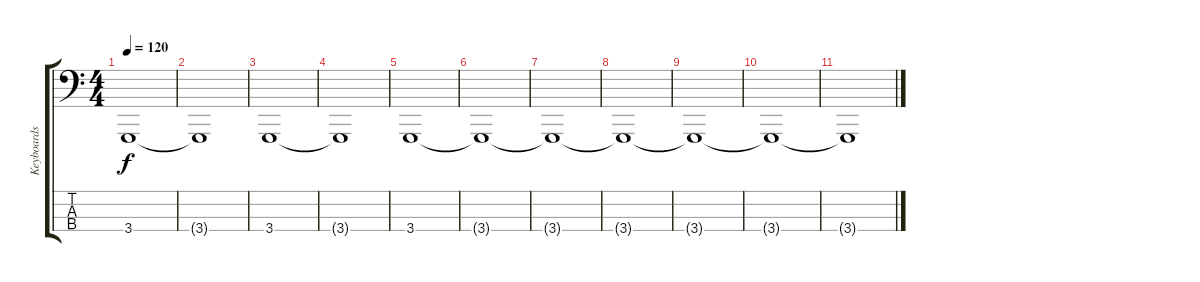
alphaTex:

\track ("Keyboards" "Keyboards") {instrument drawbarorgan}
\staff {score tabs}
\tuning (G2 D2 A1 E1) {hide}
\ts (4 4)
\tempo 120
\clef f4
\ks c
3.4{t}.1{dy f} |
3.4{t}.1 |
3.4.1 |
3.4{t}.1 |
3.4.1 |
3.4{t}.1 |
3.4{t}.1 |
3.4{t}.1 |
3.4{t}.1 |
3.4{t}.1 |
3.4{t}.1
